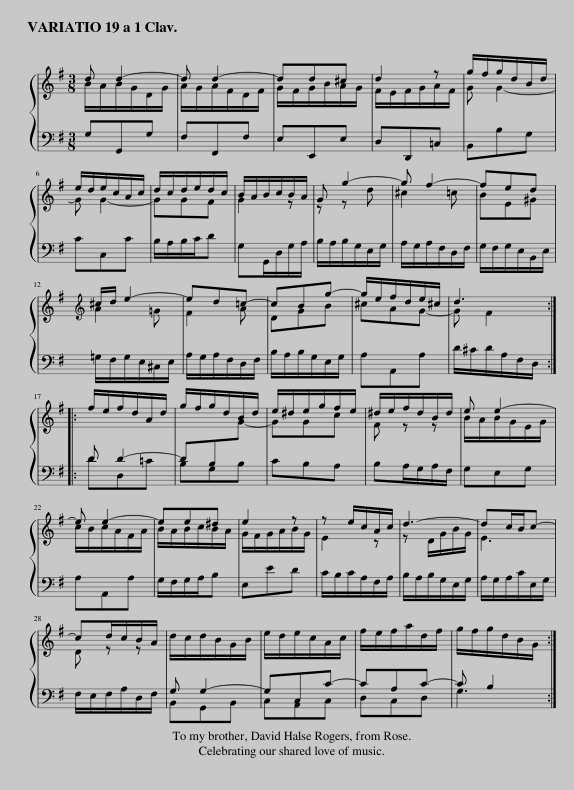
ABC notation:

X:1
%%score { ( 1 2 ) | ( 3 4 ) }
L:1/8
Q:1/4=216
M:3/8
I:linebreak $
K:G
V:1 treble
V:2 treble
V:3 bass
V:4 bass
V:1
 d d2- | d d2- | dd^c | d2 z | g/f/g/d/B/d/ |$ %5
 e/d/e/c/A/c/ | d/c/d/e/d/c/ | B/A/B/c/B/A/ | G g2- | g f2- | %10
 fed |$[K:treble] ^c/d/ e2- | ed=c- | cBg- | g/e/f/d/e/^c/ | %15
 d3 ::$ f/e/f/d/A/d/ | g/f/g/d/B/d/ | e/^d/e/g/f/e/ | ^d/e/f/d/B/d/ | %20
 e e2- |$ e e2- | ee^d | e2 z | z e/c/A/c/ | %25
 d3- | dc/B/c- |$ cd/c/B/A/ | d/c/d/B/G/B/ | e/d/e/c/A/c/ | %30
 f/e/f/a/d/f/ | g/f/g/d/B/G/ :| %32
V:2
 B/A/B/G/D/G/ | A/G/A/F/D/F/ | G/F/G/B/A/G/ | F/E/F/G/A/F/ | G G2- |$ %5
 G G2- | GGF | G2 z | z z d | ^c2 =c | %10
 BE^G |$[K:treble] A2 =G | F2 A | DGB | ^cAG- | %15
 G F2 ::$ x3 |[I:staff +1] DB,[I:staff -1]G- | GGc | F z z | %20
 B/A/B/G/E/G/ |$ c/B/c/A/F/A/ | B/A/B/c/B/A/ | G/F/G/A/B/G/ | E2 z | %25
 z D/G/B/G/ | E3 |$ D z z | x3 | x3 | %30
 x3 | x3 :| %32
V:3
 G,G,,G, | F,F,,F, | E,E,,E, | D,D,,=C, | B,,B,G, |$ %5
 CC,C | B,/A,/B,/C/D | G,G,,/D,/G,/A,/ | B,/A,/B,/G,/E,/G,/ | A,/G,/A,/F,/D,/F,/ | %10
 G,/F,/G,/E,/B,,/E,/ |$ =G,/F,/G,/E,/^C,/E,/ | A,/G,/A,/F,/D,/F,/ | B,/A,/B,/G,/E,/G,/ | A,A,,A, | %15
 D/^C/D/A,/F,/D,/ ::$ D D2- | B,G,B, | CB,A, | B,A,/G,/A,/F,/ | %20
 G,E,G, |$ A,A,,A, | G,/F,/G,/A,/B, | E,ED | C/B,/C/A,/F,/A,/ | %25
 B,/A,/B,/G,/E,/G,/ | A,/G,/A,/C/E,/G,/ |$ F,/E,/F,/A,/D,/F,/ | G, G,2- | G,C,C- | %30
 CA,C- | C B,2 :| %32
V:4
 x3 | x3 | x3 | x3 | x3 |$ %5
 x3 | x3 | x3 | x3 | x3 | %10
 x3 |$ x3 | x3 | x3 | x3 | %15
 x3 ::$ DD,=C | x3 | x3 | x3 | %20
 x3 |$ x3 | x3 | x3 | x3 | %25
 x3 | x3 |$ x3 | B,,G,,B,, | C,A,,C, | %30
 D,C,D, | G,3 :| %32
